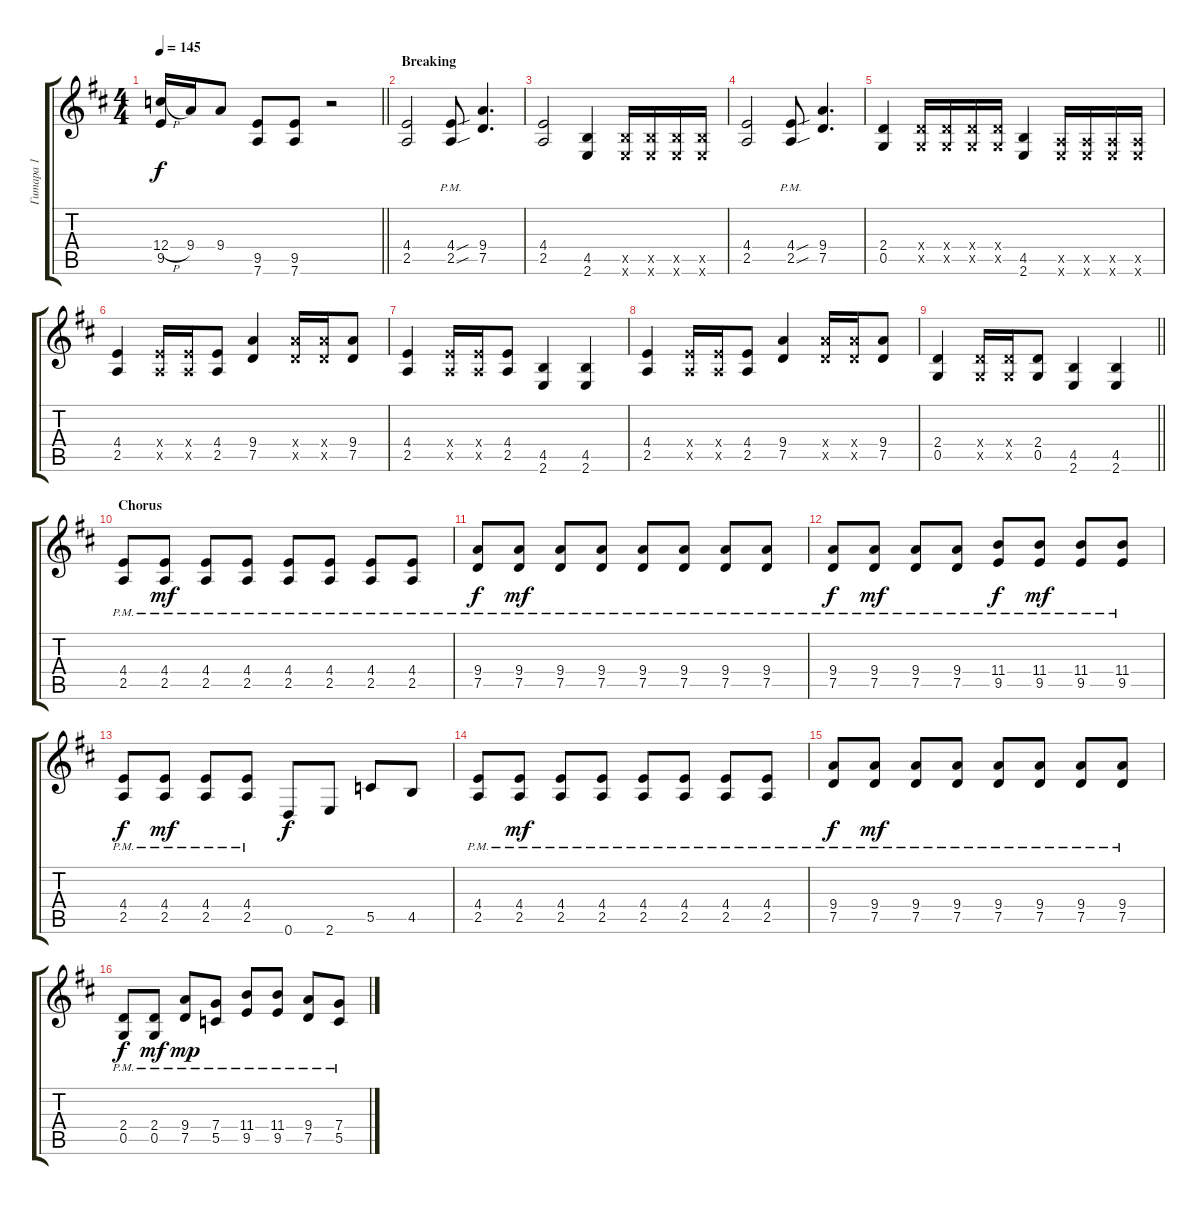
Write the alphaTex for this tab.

\track ("Гитара 1" "Гитара 1") {instrument distortionguitar}
\staff {score tabs}
\tuning (D4 A3 F3 C3 G2 D2) {hide}
\ts (4 4)
\tempo 145
\clef g2
\barLineRight lightlight
\ks bminor
(12.4{h} 9.5).16{dy f} 9.4.16 9.4.8 (9.5 7.6).8 (9.5 7.6).8 r.2 |
\section ("" "Breaking")
(4.4 2.5).2 (4.4{sou pm} 2.5{sou pm}).8 (9.4 7.5).4{d} |
(4.4 2.5).2 (4.5 2.6).4 (4.5{x} 2.6{x}).16 (4.5{x} 2.6{x}).16 (4.5{x} 2.6{x}).16 (4.5{x} 2.6{x}).16 |
(4.4 2.5).2 (4.4{sou pm} 2.5{sou pm}).8 (9.4 7.5).4{d} |
(2.4 0.5).4 (2.4{x} 0.5{x}).16 (2.4{x} 0.5{x}).16 (2.4{x} 0.5{x}).16 (2.4{x} 0.5{x}).16 (4.5 2.6).4 (2.5{x} 2.6{x}).16 (2.5{x} 2.6{x}).16 (2.5{x} 2.6{x}).16 (2.5{x} 2.6{x}).16 |
(4.4 2.5).4 (4.4{x} 2.5{x}).16 (4.4{x} 2.5{x}).16 (4.4 2.5).8 (9.4 7.5).4 (9.4{x} 7.5{x}).16 (9.4{x} 7.5{x}).16 (9.4 7.5).8 |
(4.4 2.5).4 (4.4{x} 2.5{x}).16 (4.4{x} 2.5{x}).16 (4.4 2.5).8 (4.5 2.6).4 (4.5 2.6).4 |
(4.4 2.5).4 (4.4{x} 2.5{x}).16 (4.4{x} 2.5{x}).16 (4.4 2.5).8 (9.4 7.5).4 (9.4{x} 7.5{x}).16 (9.4{x} 7.5{x}).16 (9.4 7.5).8 |
\barLineRight lightlight
(2.4 0.5).4 (2.4{x} 0.5{x}).16 (2.4{x} 0.5{x}).16 (2.4 0.5).8 (4.5 2.6).4 (4.5 2.6).4 |
\section ("" "Chorus")
(4.4{pm} 2.5{pm}).8 (4.4{pm} 2.5{pm}).8{dy mf} (4.4{pm} 2.5{pm}).8 (4.4{pm} 2.5{pm}).8 (4.4{pm} 2.5{pm}).8 (4.4{pm} 2.5{pm}).8 (4.4{pm} 2.5{pm}).8 (4.4{pm} 2.5{pm}).8 |
(9.4{pm} 7.5{pm}).8{dy f} (9.4{pm} 7.5{pm}).8{dy mf} (9.4{pm} 7.5{pm}).8 (9.4{pm} 7.5{pm}).8 (9.4{pm} 7.5{pm}).8 (9.4{pm} 7.5{pm}).8 (9.4{pm} 7.5{pm}).8 (9.4{pm} 7.5{pm}).8 |
(9.4{pm} 7.5{pm}).8{dy f} (9.4{pm} 7.5{pm}).8{dy mf} (9.4{pm} 7.5{pm}).8 (9.4{pm} 7.5{pm}).8 (11.4{pm} 9.5{pm}).8{dy f} (11.4{pm} 9.5{pm}).8{dy mf} (11.4{pm} 9.5{pm}).8 (11.4{pm} 9.5{pm}).8 |
(4.4{pm} 2.5{pm}).8{dy f} (4.4{pm} 2.5{pm}).8{dy mf} (4.4{pm} 2.5{pm}).8 (4.4{pm} 2.5{pm}).8 0.6.8{dy f} 2.6.8 5.5.8 4.5.8 |
(4.4{pm} 2.5{pm}).8 (4.4{pm} 2.5{pm}).8{dy mf} (4.4{pm} 2.5{pm}).8 (4.4{pm} 2.5{pm}).8 (4.4{pm} 2.5{pm}).8 (4.4{pm} 2.5{pm}).8 (4.4{pm} 2.5{pm}).8 (4.4{pm} 2.5{pm}).8 |
(9.4{pm} 7.5{pm}).8{dy f} (9.4{pm} 7.5{pm}).8{dy mf} (9.4{pm} 7.5{pm}).8 (9.4{pm} 7.5{pm}).8 (9.4{pm} 7.5{pm}).8 (9.4{pm} 7.5{pm}).8 (9.4{pm} 7.5{pm}).8 (9.4{pm} 7.5{pm}).8 |
(2.4{pm} 0.5{pm}).8{dy f} (2.4{pm} 0.5{pm}).8{dy mf} (9.4{pm} 7.5{pm}).8{dy mp} (7.4{pm} 5.5{pm}).8 (11.4{pm} 9.5{pm}).8 (11.4{pm} 9.5{pm}).8 (9.4{pm} 7.5{pm}).8 (7.4{pm} 5.5{pm}).8
